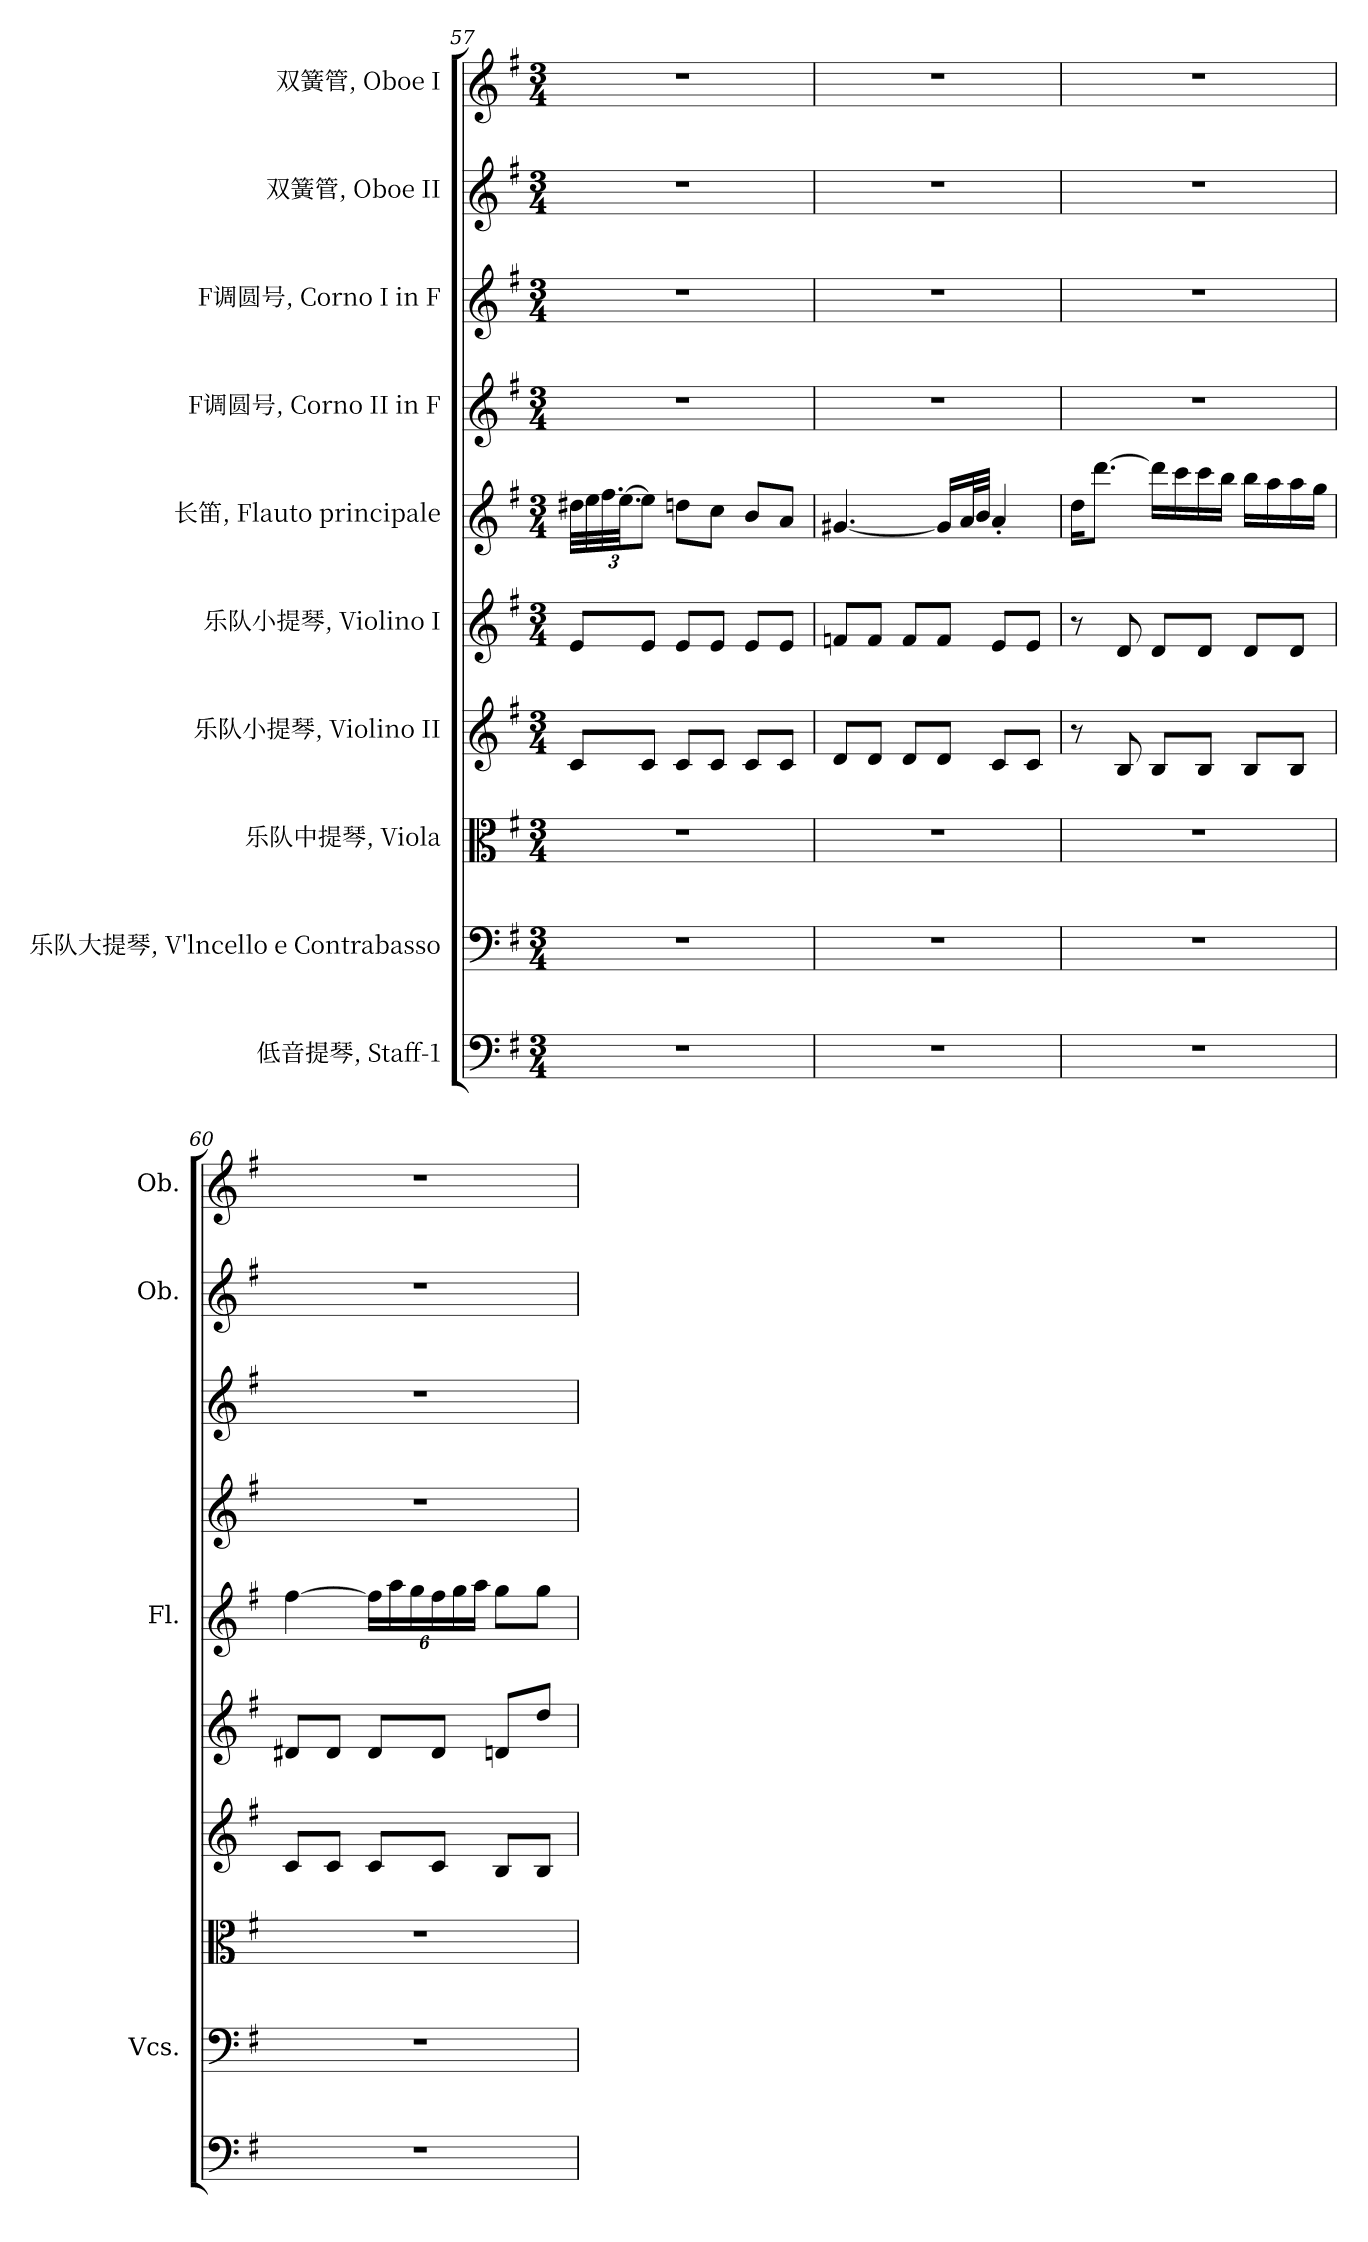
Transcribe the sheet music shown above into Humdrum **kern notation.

**kern	**kern	**kern	**kern	**kern	**kern	**kern	**kern	**kern	**kern
*part10	*part9	*part8	*part7	*part6	*part5	*part4	*part3	*part2	*part1
*staff10	*staff9	*staff8	*staff7	*staff6	*staff5	*staff4	*staff3	*staff2	*staff1
*I"低音提琴, Staff-1	*I"乐队大提琴, V'lncello e Contrabasso	*I"乐队中提琴, Viola	*I"乐队小提琴, Violino II	*I"乐队小提琴, Violino I	*I"长笛, Flauto principale	*I"F调圆号, Corno II in F	*I"F调圆号, Corno I in F	*I"双簧管, Oboe II	*I"双簧管, Oboe I
*	*I'Vcs.	*	*	*	*I'Fl.	*	*	*I'Ob.	*I'Ob.
*clefF4	*clefF4	*clefC3	*clefG2	*clefG2	*clefG2	*clefG2	*clefG2	*clefG2	*clefG2
*ITrd7c12	*	*	*	*	*	*ITrd4c7	*ITrd4c7	*	*
*k[f#]	*k[f#]	*k[f#]	*k[f#]	*k[f#]	*k[f#]	*k[]	*k[]	*k[f#]	*k[f#]
*M3/4	*M3/4	*M3/4	*M3/4	*M3/4	*M3/4	*M3/4	*M3/4	*M3/4	*M3/4
=57	=57	=57	=57	=57	=57	=57	=57	=57	=57
2.r	2.r	2.r	8c/L	8e/L	32dd#X\LLL	2.r	2.r	2.r	2.r
.	.	.	.	.	32ee\	.	.	.	.
*	*	*	*	*	*Xbrackettup	*	*	*	*
.	.	.	.	.	48.ff#\	.	.	.	.
.	.	.	.	.	[48.ee\JJ	.	.	.	.
.	.	.	8c/J	8e/J	8ee\J]	.	.	.	.
.	.	.	8c/L	8e/L	8ddn\L	.	.	.	.
.	.	.	8c/J	8e/J	8cc\J	.	.	.	.
.	.	.	8c/L	8e/L	8b/L	.	.	.	.
.	.	.	8c/J	8e/J	8a/J	.	.	.	.
!!LO:PB:g=z
=58	=58	=58	=58	=58	=58	=58	=58	=58	=58
2.r	2.r	2.r	8d/L	8fn/L	[4.g#X/	2.r	2.r	2.r	2.r
.	.	.	8d/J	8f/J	.	.	.	.	.
.	.	.	8d/L	8f/L	.	.	.	.	.
.	.	.	8d/J	8f/J	16g#/LL]	.	.	.	.
.	.	.	.	.	32a/L	.	.	.	.
.	.	.	.	.	32b/JJJ	.	.	.	.
.	.	.	8c/L	8e/L	4a'/	.	.	.	.
.	.	.	8c/J	8e/J	.	.	.	.	.
=59	=59	=59	=59	=59	=59	=59	=59	=59	=59
2.r	2.r	2.r	8r	8r	16dd\KL	2.r	2.r	2.r	2.r
.	.	.	.	.	[8.ddd\J	.	.	.	.
.	.	.	8B/	8d/	.	.	.	.	.
.	.	.	8B/L	8d/L	16ddd\LL]	.	.	.	.
.	.	.	.	.	16ccc\	.	.	.	.
.	.	.	8B/J	8d/J	16ccc\	.	.	.	.
.	.	.	.	.	16bb\JJ	.	.	.	.
.	.	.	8B/L	8d/L	16bb\LL	.	.	.	.
.	.	.	.	.	16aa\	.	.	.	.
.	.	.	8B/J	8d/J	16aa\	.	.	.	.
.	.	.	.	.	16gg\JJ	.	.	.	.
=60	=60	=60	=60	=60	=60	=60	=60	=60	=60
2.r	2.r	2.r	8c/L	8d#X/L	[4ff#\	2.r	2.r	2.r	2.r
.	.	.	8c/J	8d#/J	.	.	.	.	.
.	.	.	8c/L	8d#/L	24ff#\LL]	.	.	.	.
.	.	.	.	.	24aa\	.	.	.	.
.	.	.	.	.	24gg\	.	.	.	.
.	.	.	8c/J	8d#/J	24ff#\	.	.	.	.
.	.	.	.	.	24gg\	.	.	.	.
.	.	.	.	.	24aa\JJ	.	.	.	.
.	.	.	8B/L	8dn/L	8gg\L	.	.	.	.
.	.	.	8B/J	8dd/J	8gg\J	.	.	.	.
=	=	=	=	=	=	=	=	=	=
*-	*-	*-	*-	*-	*-	*-	*-	*-	*-
